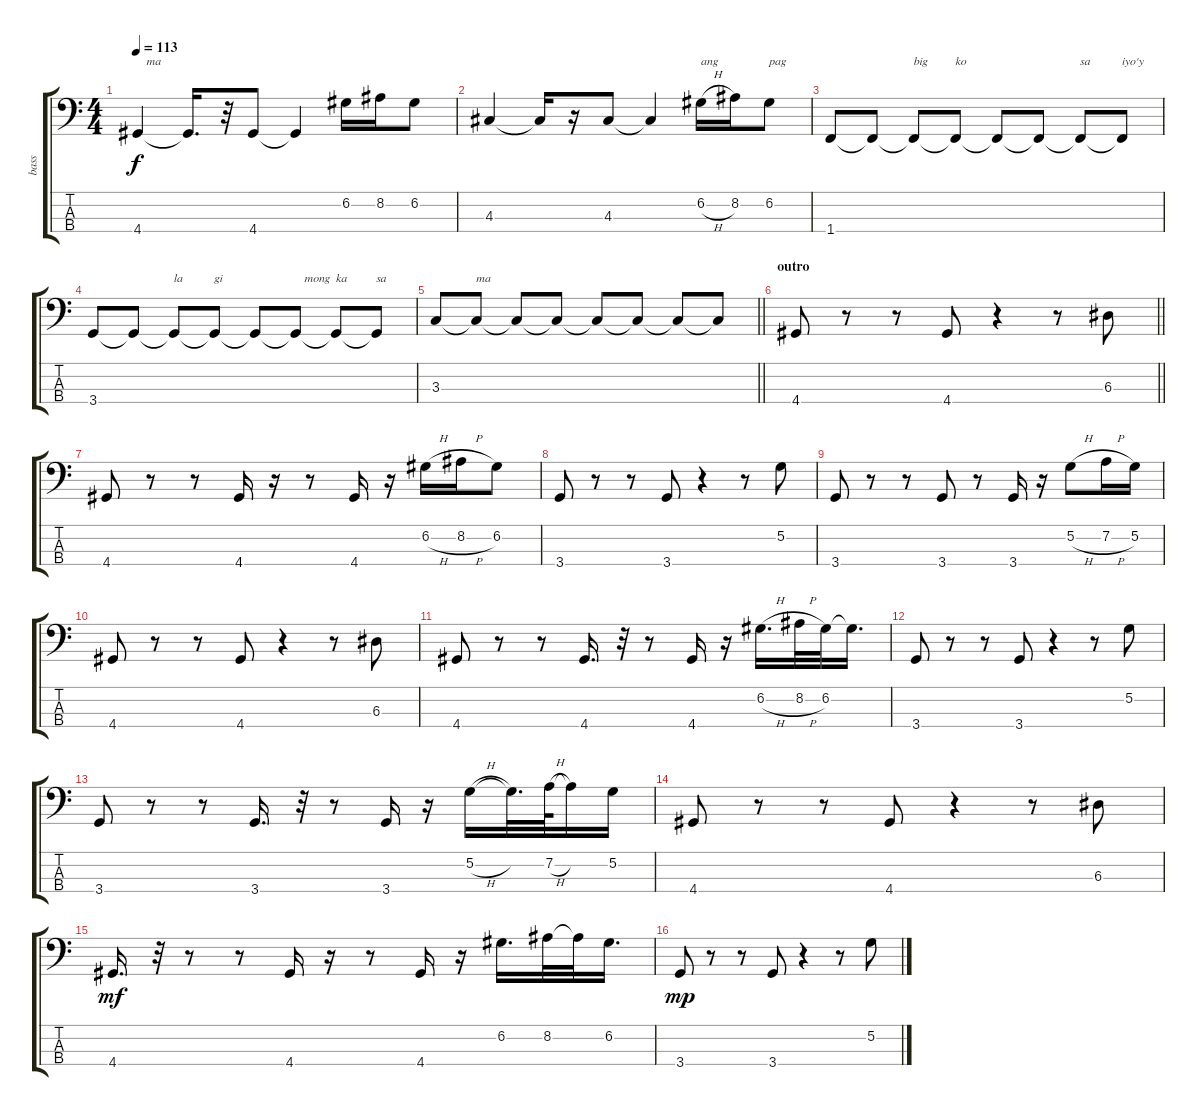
\track ("bass" "bass") {instrument electricbassfinger}
\staff {score tabs}
\tuning (G2 D2 A1 E1) {hide}
\ts (4 4)
\tempo 113
\clef f4
\ks c
4.4.4{txt "   ma" dy f} 4.4{t}.16{d} r.32 4.4.8 4.4{t}.4 6.2.16 8.2.16 6.2.8 |
4.3.4 4.3{t}.16 r.16 4.3.8 4.3{t}.4 6.2{h}.16{txt "ang"} 8.2.16 6.2.8{txt "pag"} |
1.4.8 1.4{t}.8 1.4{t}.8{txt "big"} 1.4{t}.8{txt "ko"} 1.4{t}.8 1.4{t}.8 1.4{t}.8{txt "sa"} 1.4{t}.8{txt "iyo'y"} |
3.4.8 3.4{t}.8 3.4{t}.8{txt "la"} 3.4{t}.8{txt "gi"} 3.4{t}.8 3.4{t}.8{txt "   mong"} 3.4{t}.8{txt "ka"} 3.4{t}.8{txt "sa"} |
\barLineRight lightlight
3.3.8 3.3{t}.8{txt "ma"} 3.3{t}.8 3.3{t}.8 3.3{t}.8 3.3{t}.8 3.3{t}.8 3.3{t}.8 |
\section ("" "outro")
\barLineRight lightlight
4.4.8 r.8 r.8 4.4.8 r.4 r.8 6.3.8 |
4.4.8 r.8 r.8 4.4.16 r.16 r.8 4.4.16 r.16 6.2{h}.16 8.2{h}.16 6.2.8 |
3.4.8 r.8 r.8 3.4.8 r.4 r.8 5.2.8 |
3.4.8 r.8 r.8 3.4.8 r.8 3.4.16 r.16 5.2{h}.8 7.2{h}.16 5.2.16 |
4.4.8 r.8 r.8 4.4.8 r.4 r.8 6.3.8 |
4.4.8 r.8 r.8 4.4.16{d} r.32 r.8 4.4.16 r.16 6.2{h}.16{d} 8.2{h}.32 6.2.32 6.2{t}.16{d} |
3.4.8 r.8 r.8 3.4.8 r.4 r.8 5.2.8 |
3.4.8 r.8 r.8 3.4.16{d} r.32 r.8 3.4.16 r.16 5.2{h}.16 5.2{t}.32{d} 7.2{h}.64 7.2{t}.16 5.2.16 |
4.4.8 r.8 r.8 4.4.8 r.4 r.8 6.3.8 |
4.4.16{d dy mf} r.32 r.8 r.8 4.4.16 r.16 r.8 4.4.16 r.16 6.2.16{d} 8.2.32 8.2{t}.32 6.2.16{d} |
3.4.8{dy mp} r.8 r.8 3.4.8 r.4 r.8 5.2.8
